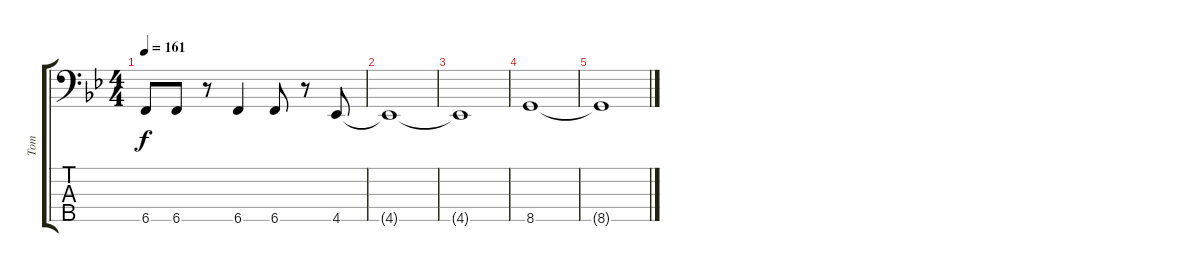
\track ("Tom" "Tom") {instrument electricbassfinger}
\staff {score tabs}
\tuning (G2 D2 A1 E1 B0) {hide}
\ts (4 4)
\tempo 161
\clef f4
\ks bb
6.5{t}.8{dy f} 6.5.8 r.8 6.5.4 6.5.8 r.8 4.5.8 |
4.5{t}.1 |
4.5{t}.1 |
8.5.1 |
8.5{t}.1
